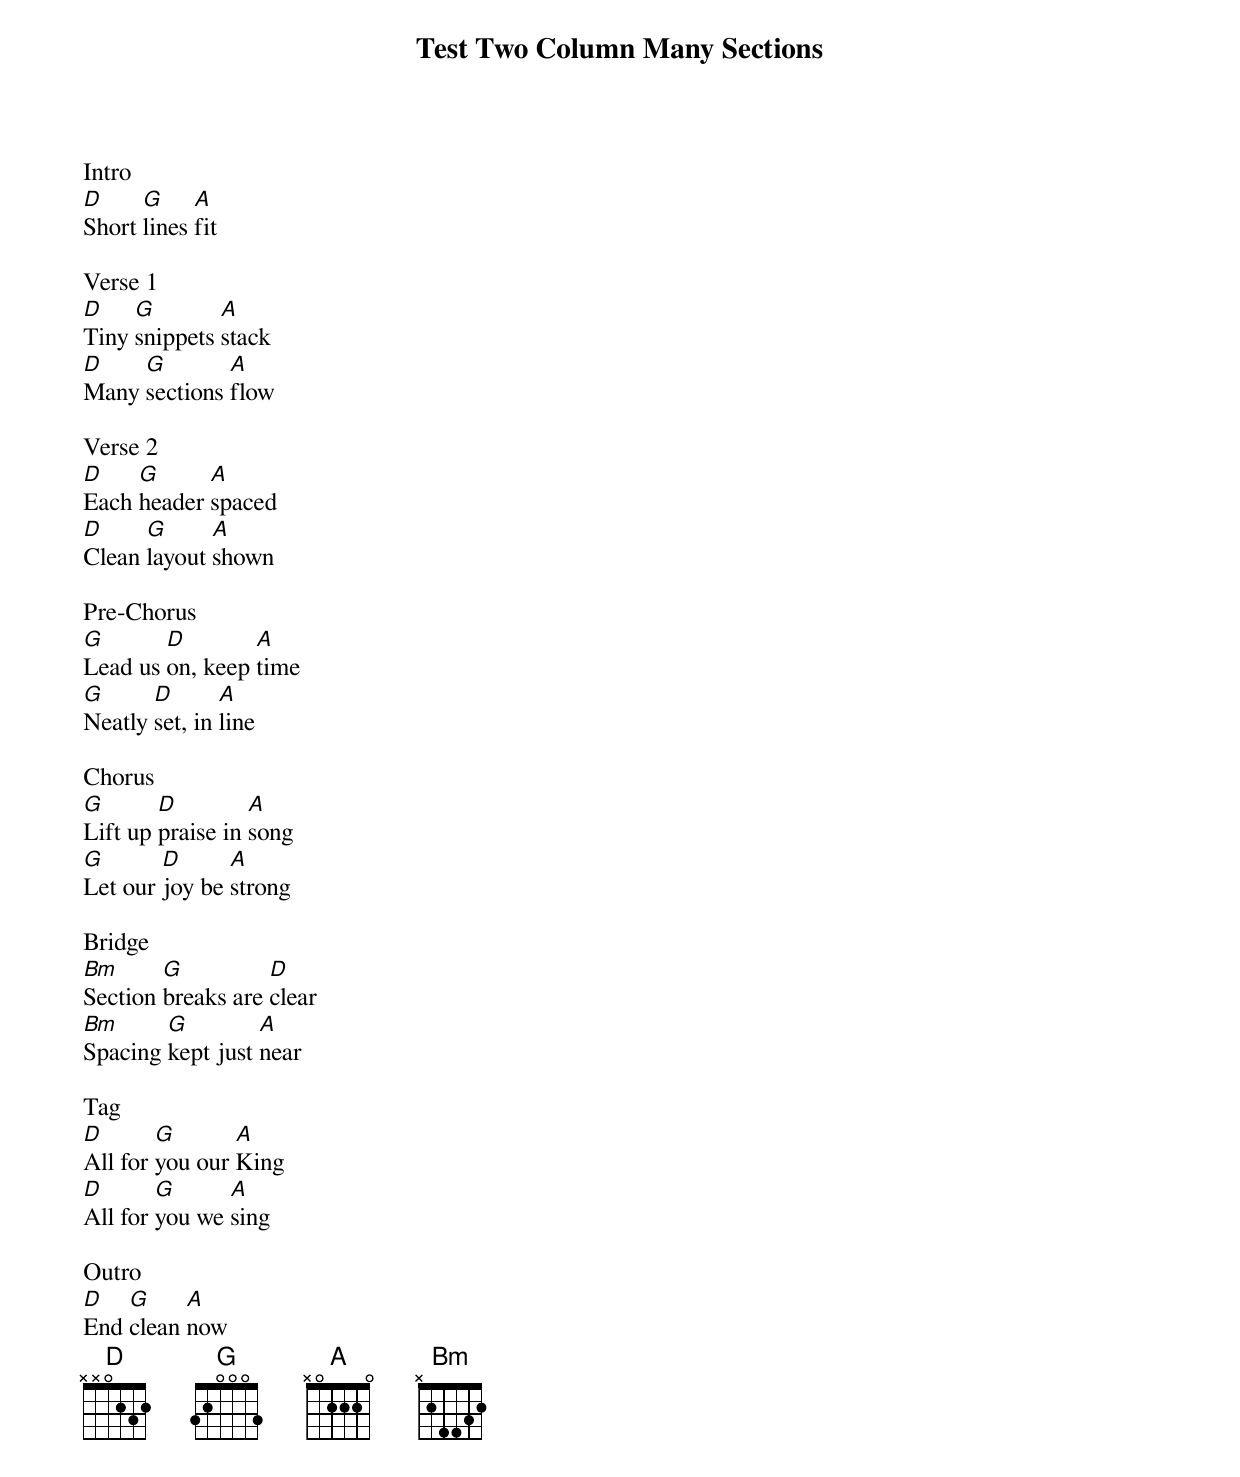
{title: Test Two Column Many Sections}
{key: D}
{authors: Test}
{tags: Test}

Intro
[D]Short [G]lines [A]fit

Verse 1
[D]Tiny [G]snippets [A]stack
[D]Many [G]sections [A]flow

Verse 2
[D]Each [G]header [A]spaced
[D]Clean [G]layout [A]shown

Pre-Chorus
[G]Lead us [D]on, keep [A]time
[G]Neatly [D]set, in [A]line

Chorus
[G]Lift up [D]praise in [A]song
[G]Let our [D]joy be [A]strong

Bridge
[Bm]Section [G]breaks are [D]clear
[Bm]Spacing [G]kept just [A]near

Tag
[D]All for [G]you our [A]King
[D]All for [G]you we [A]sing

Outro
[D]End [G]clean [A]now
